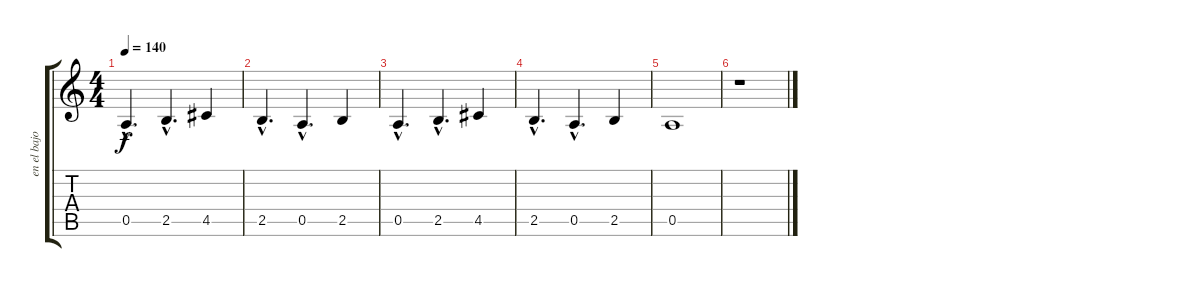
\track ("en el bajo Joaquin Cardiel" "en el bajo") {instrument electricbasspick}
\staff {score tabs}
\tuning (E4 B3 G3 D3 A2 E2) {hide}
\ts (4 4)
\tempo 140
\clef g2
\ks c
0.5{hac}.4{d dy f} 2.5{hac}.4{d} 4.5.4 |
2.5{hac}.4{d} 0.5{hac}.4{d} 2.5.4 |
0.5{hac}.4{d} 2.5{hac}.4{d} 4.5.4 |
2.5{hac}.4{d} 0.5{hac}.4{d} 2.5.4 |
0.5.1 |
r.1
